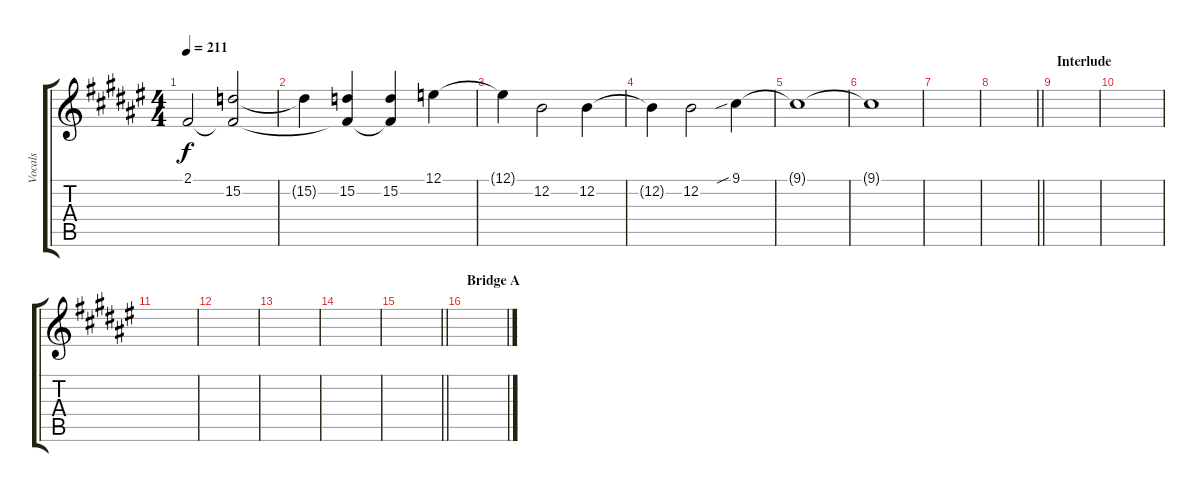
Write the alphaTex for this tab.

\track ("Vocals" "Vocals") {instrument lead2sawtooth}
\staff {score tabs}
\tuning (E4 B3 G3 D3 A2 E2) {hide}
\ts (4 4)
\tempo 211
\clef g2
\ks d#minor
2.1.2{dy f} (2.1{t} 15.2).2 |
15.2{t}.4 (2.1{t} 15.2).4 (2.1{t} 15.2).4 12.1.4 |
12.1{t}.4 12.2.2 12.2.4 |
12.2{t}.4 12.2.2 9.1{sib}.4 |
9.1{t}.1 |
9.1{t}.1 |
|
\barLineRight lightlight
|
\section ("" "Interlude")
|
|
|
|
|
|
\barLineRight lightlight
|
\section ("" "Bridge A")
